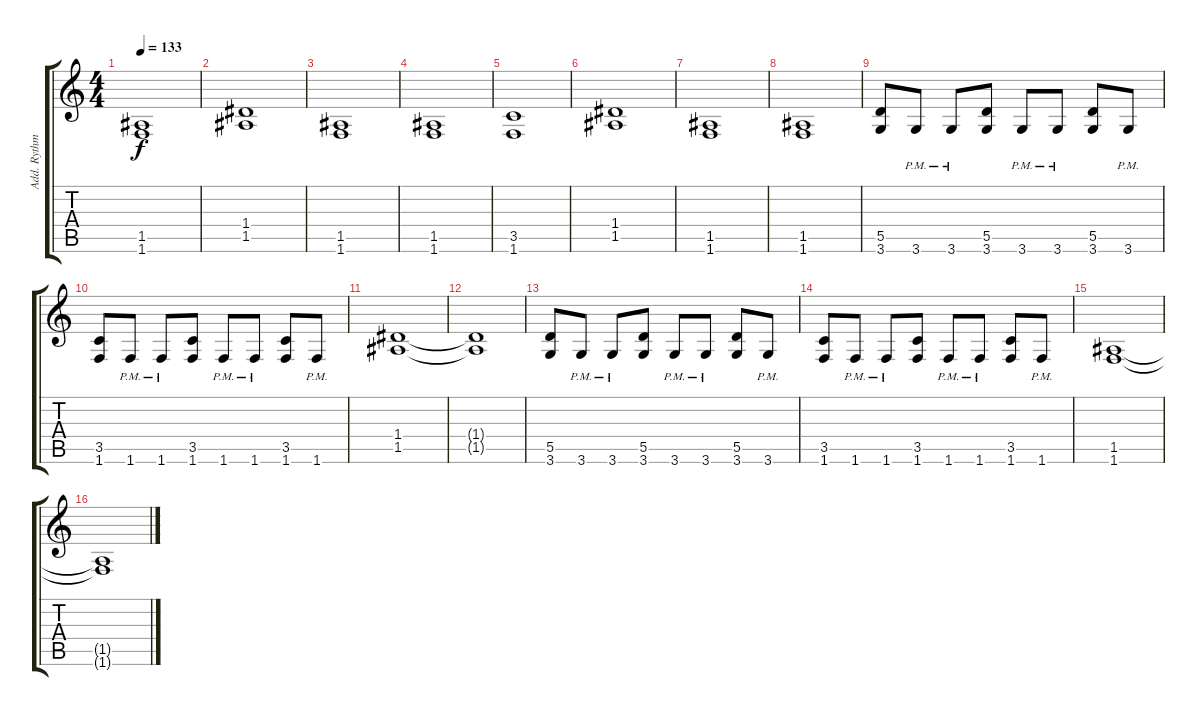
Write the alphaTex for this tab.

\track ("Add. Rythm Guitar" "Add. Rythm") {mute instrument distortionguitar}
\staff {score tabs}
\tuning (E4 B3 G3 D3 A2 E2) {hide}
\ts (4 4)
\tempo 133
\clef g2
\ks c
(1.5 1.6).1{dy f} |
(1.4 1.5).1 |
(1.5 1.6).1 |
(1.5 1.6).1 |
(3.5 1.6).1 |
(1.4 1.5).1 |
(1.5 1.6).1 |
(1.5 1.6).1 |
(5.5 3.6).8 3.6{pm}.8 3.6{pm}.8 (5.5 3.6).8 3.6{pm}.8 3.6{pm}.8 (5.5 3.6).8 3.6{pm}.8 |
(3.5 1.6).8 1.6{pm}.8 1.6{pm}.8 (3.5 1.6).8 1.6{pm}.8 1.6{pm}.8 (3.5 1.6).8 1.6{pm}.8 |
(1.4 1.5).1 |
(1.4{t} 1.5{t}).1 |
(5.5 3.6).8 3.6{pm}.8 3.6{pm}.8 (5.5 3.6).8 3.6{pm}.8 3.6{pm}.8 (5.5 3.6).8 3.6{pm}.8 |
(3.5 1.6).8 1.6{pm}.8 1.6{pm}.8 (3.5 1.6).8 1.6{pm}.8 1.6{pm}.8 (3.5 1.6).8 1.6{pm}.8 |
(1.5 1.6).1 |
(1.5{t} 1.6{t}).1
